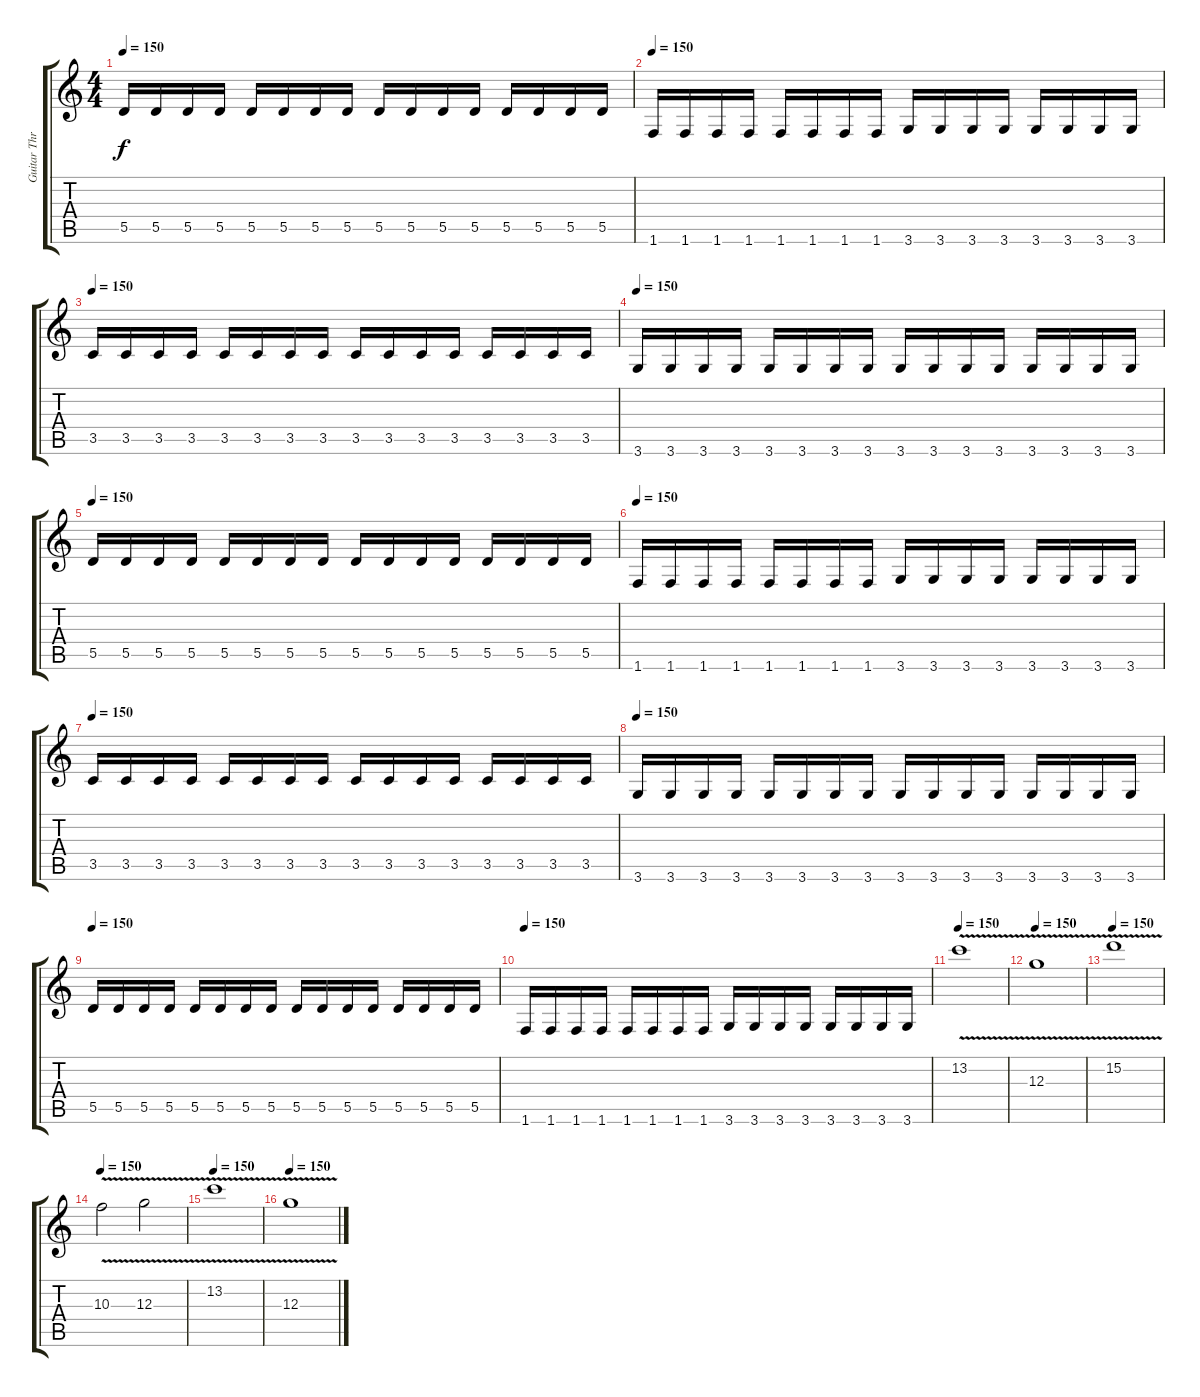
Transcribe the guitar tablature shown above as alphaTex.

\track ("Guitar Three" "Guitar Thr") {instrument distortionguitar}
\staff {score tabs}
\tuning (E4 B3 G3 D3 A2 E2) {hide}
\ts (4 4)
\tempo 150
\clef g2
\ks c
5.5.16{dy f} 5.5.16 5.5.16 5.5.16 5.5.16 5.5.16 5.5.16 5.5.16 5.5.16 5.5.16 5.5.16 5.5.16 5.5.16 5.5.16 5.5.16 5.5.16 |
\tempo 150
1.6.16 1.6.16 1.6.16 1.6.16 1.6.16 1.6.16 1.6.16 1.6.16 3.6.16 3.6.16 3.6.16 3.6.16 3.6.16 3.6.16 3.6.16 3.6.16 |
\tempo 150
3.5.16 3.5.16 3.5.16 3.5.16 3.5.16 3.5.16 3.5.16 3.5.16 3.5.16 3.5.16 3.5.16 3.5.16 3.5.16 3.5.16 3.5.16 3.5.16 |
\tempo 150
3.6.16 3.6.16 3.6.16 3.6.16 3.6.16 3.6.16 3.6.16 3.6.16 3.6.16 3.6.16 3.6.16 3.6.16 3.6.16 3.6.16 3.6.16 3.6.16 |
\tempo 150
5.5.16 5.5.16 5.5.16 5.5.16 5.5.16 5.5.16 5.5.16 5.5.16 5.5.16 5.5.16 5.5.16 5.5.16 5.5.16 5.5.16 5.5.16 5.5.16 |
\tempo 150
1.6.16 1.6.16 1.6.16 1.6.16 1.6.16 1.6.16 1.6.16 1.6.16 3.6.16 3.6.16 3.6.16 3.6.16 3.6.16 3.6.16 3.6.16 3.6.16 |
\tempo 150
3.5.16 3.5.16 3.5.16 3.5.16 3.5.16 3.5.16 3.5.16 3.5.16 3.5.16 3.5.16 3.5.16 3.5.16 3.5.16 3.5.16 3.5.16 3.5.16 |
\tempo 150
3.6.16 3.6.16 3.6.16 3.6.16 3.6.16 3.6.16 3.6.16 3.6.16 3.6.16 3.6.16 3.6.16 3.6.16 3.6.16 3.6.16 3.6.16 3.6.16 |
\tempo 150
5.5.16 5.5.16 5.5.16 5.5.16 5.5.16 5.5.16 5.5.16 5.5.16 5.5.16 5.5.16 5.5.16 5.5.16 5.5.16 5.5.16 5.5.16 5.5.16 |
\tempo 150
1.6.16 1.6.16 1.6.16 1.6.16 1.6.16 1.6.16 1.6.16 1.6.16 3.6.16 3.6.16 3.6.16 3.6.16 3.6.16 3.6.16 3.6.16 3.6.16 |
\tempo 150
13.2{v}.1 |
\tempo 150
12.3{v}.1 |
\tempo 150
15.2{v}.1 |
\tempo 150
10.3{v}.2 12.3{v}.2 |
\tempo 150
13.2{v}.1 |
\tempo 150
12.3{v}.1
